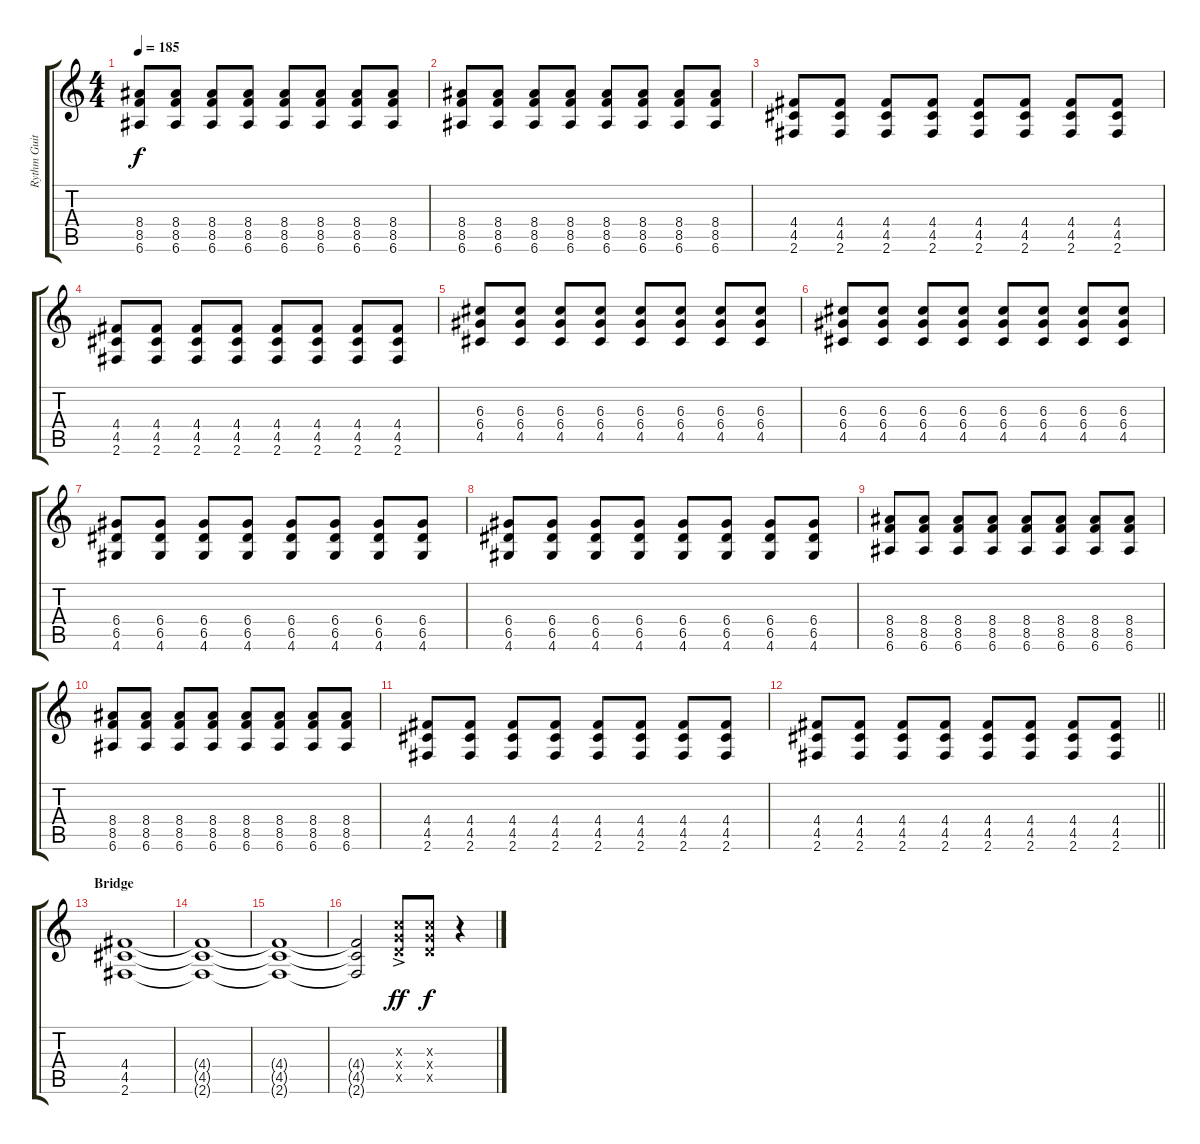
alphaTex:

\track ("Rythm Guitar" "Rythm Guit") {instrument distortionguitar}
\staff {score tabs}
\tuning (E4 B3 G3 D3 A2 E2) {hide}
\ts (4 4)
\tempo 185
\clef g2
\ks c
(8.4 8.5 6.6).8{dy f} (8.4 8.5 6.6).8 (8.4 8.5 6.6).8 (8.4 8.5 6.6).8 (8.4 8.5 6.6).8 (8.4 8.5 6.6).8 (8.4 8.5 6.6).8 (8.4 8.5 6.6).8 |
(8.4 8.5 6.6).8 (8.4 8.5 6.6).8 (8.4 8.5 6.6).8 (8.4 8.5 6.6).8 (8.4 8.5 6.6).8 (8.4 8.5 6.6).8 (8.4 8.5 6.6).8 (8.4 8.5 6.6).8 |
(4.4 4.5 2.6).8 (4.4 4.5 2.6).8 (4.4 4.5 2.6).8 (4.4 4.5 2.6).8 (4.4 4.5 2.6).8 (4.4 4.5 2.6).8 (4.4 4.5 2.6).8 (4.4 4.5 2.6).8 |
(4.4 4.5 2.6).8 (4.4 4.5 2.6).8 (4.4 4.5 2.6).8 (4.4 4.5 2.6).8 (4.4 4.5 2.6).8 (4.4 4.5 2.6).8 (4.4 4.5 2.6).8 (4.4 4.5 2.6).8 |
(6.3 6.4 4.5).8 (6.3 6.4 4.5).8 (6.3 6.4 4.5).8 (6.3 6.4 4.5).8 (6.3 6.4 4.5).8 (6.3 6.4 4.5).8 (6.3 6.4 4.5).8 (6.3 6.4 4.5).8 |
(6.3 6.4 4.5).8 (6.3 6.4 4.5).8 (6.3 6.4 4.5).8 (6.3 6.4 4.5).8 (6.3 6.4 4.5).8 (6.3 6.4 4.5).8 (6.3 6.4 4.5).8 (6.3 6.4 4.5).8 |
(6.4 6.5 4.6).8 (6.4 6.5 4.6).8 (6.4 6.5 4.6).8 (6.4 6.5 4.6).8 (6.4 6.5 4.6).8 (6.4 6.5 4.6).8 (6.4 6.5 4.6).8 (6.4 6.5 4.6).8 |
(6.4 6.5 4.6).8 (6.4 6.5 4.6).8 (6.4 6.5 4.6).8 (6.4 6.5 4.6).8 (6.4 6.5 4.6).8 (6.4 6.5 4.6).8 (6.4 6.5 4.6).8 (6.4 6.5 4.6).8 |
(8.4 8.5 6.6).8 (8.4 8.5 6.6).8 (8.4 8.5 6.6).8 (8.4 8.5 6.6).8 (8.4 8.5 6.6).8 (8.4 8.5 6.6).8 (8.4 8.5 6.6).8 (8.4 8.5 6.6).8 |
(8.4 8.5 6.6).8 (8.4 8.5 6.6).8 (8.4 8.5 6.6).8 (8.4 8.5 6.6).8 (8.4 8.5 6.6).8 (8.4 8.5 6.6).8 (8.4 8.5 6.6).8 (8.4 8.5 6.6).8 |
(4.4 4.5 2.6).8 (4.4 4.5 2.6).8 (4.4 4.5 2.6).8 (4.4 4.5 2.6).8 (4.4 4.5 2.6).8 (4.4 4.5 2.6).8 (4.4 4.5 2.6).8 (4.4 4.5 2.6).8 |
\barLineRight lightlight
(4.4 4.5 2.6).8 (4.4 4.5 2.6).8 (4.4 4.5 2.6).8 (4.4 4.5 2.6).8 (4.4 4.5 2.6).8 (4.4 4.5 2.6).8 (4.4 4.5 2.6).8 (4.4 4.5 2.6).8 |
\section ("" "Bridge")
(4.4 4.5 2.6).1 |
(4.4{t} 4.5{t} 2.6{t}).1 |
(4.4{t} 4.5{t} 2.6{t}).1 |
(4.4{t} 4.5{t} 2.6{t}).2 (5.3{ac x} 5.4{x} 5.5{x}).8{dy ff} (5.3{x} 5.4{x} 5.5{x}).8{dy f} r.4
